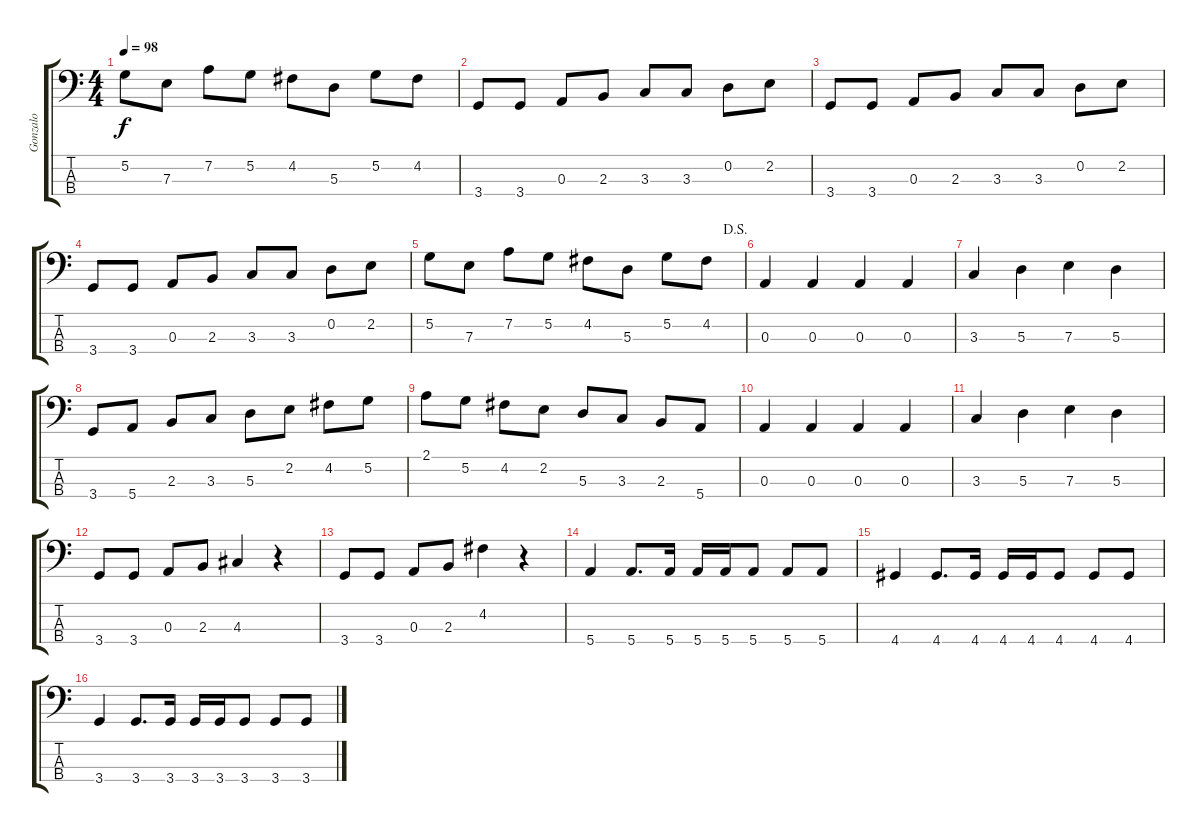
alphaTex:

\track ("Gonzalo" "Gonzalo") {instrument electricbasspick}
\staff {score tabs}
\tuning (G2 D2 A1 E1) {hide}
\ts (4 4)
\tempo 98
\clef f4
\ks c
5.2.8{dy f} 7.3.8 7.2.8 5.2.8 4.2.8 5.3.8 5.2.8 4.2.8 |
3.4.8 3.4.8 0.3.8 2.3.8 3.3.8 3.3.8 0.2.8 2.2.8 |
3.4.8 3.4.8 0.3.8 2.3.8 3.3.8 3.3.8 0.2.8 2.2.8 |
3.4.8 3.4.8 0.3.8 2.3.8 3.3.8 3.3.8 0.2.8 2.2.8 |
\jump dalsegno
5.2.8 7.3.8 7.2.8 5.2.8 4.2.8 5.3.8 5.2.8 4.2.8 |
0.3.4 0.3.4 0.3.4 0.3.4 |
3.3.4 5.3.4 7.3.4 5.3.4 |
3.4.8 5.4.8 2.3.8 3.3.8 5.3.8 2.2.8 4.2.8 5.2.8 |
2.1.8 5.2.8 4.2.8 2.2.8 5.3.8 3.3.8 2.3.8 5.4.8 |
0.3.4 0.3.4 0.3.4 0.3.4 |
3.3.4 5.3.4 7.3.4 5.3.4 |
3.4.8 3.4.8 0.3.8 2.3.8 4.3.4 r.4 |
3.4.8 3.4.8 0.3.8 2.3.8 4.2.4 r.4 |
5.4.4 5.4.8{d} 5.4.16 5.4.16 5.4.16 5.4.8 5.4.8 5.4.8 |
4.4.4 4.4.8{d} 4.4.16 4.4.16 4.4.16 4.4.8 4.4.8 4.4.8 |
3.4.4 3.4.8{d} 3.4.16 3.4.16 3.4.16 3.4.8 3.4.8 3.4.8
